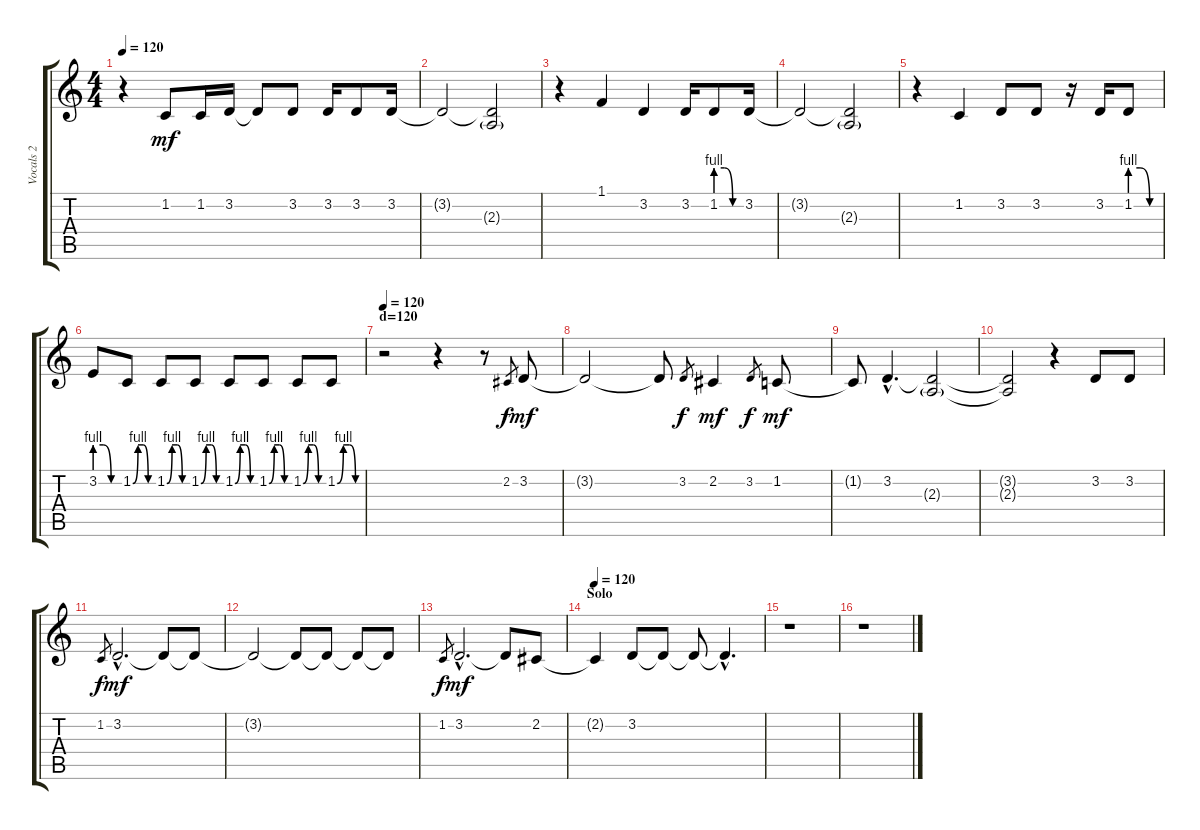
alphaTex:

\track ("Vocals 2" "Vocals 2") {instrument bassoon}
\staff {score tabs}
\tuning (E4 B3 G3 D3 A2 E2) {hide}
\ts (4 4)
\tempo 120
\clef g2
\ks c
r.4{dy mf} 1.2.8 1.2.16 3.2.16 3.2{t}.8 3.2.8 3.2.16 3.2.8 3.2.16 |
3.2{t}.2 (3.2{t} 2.3{g}).2 |
r.4 1.1.4 3.2.4 3.2.16 1.2{be (custom 0 4 20 4 40 0 60 0)}.8 3.2.16 |
3.2{t}.2 (3.2{t} 2.3{g}).2 |
r.4 1.2.4 3.2.8 3.2.8 r.16 3.2.16 1.2{be (custom 0 4 20 4 40 0 60 0)}.8 |
3.2{be (custom 0 4 20 4 40 0 60 0)}.8 1.2{be (custom 0 0 15 4 30 4 45 0 60 0)}.8 1.2{be (custom 0 0 15 4 30 4 45 0 60 0)}.8 1.2{be (custom 0 0 15 4 30 4 45 0 60 0)}.8 1.2{be (custom 0 0 15 4 30 4 45 0 60 0)}.8 1.2{be (custom 0 0 15 4 30 4 45 0 60 0)}.8 1.2{be (custom 0 0 15 4 30 4 45 0 60 0)}.8 1.2{be (custom 0 0 15 4 30 4 45 0 60 0)}.8 |
\section ("" "d=120")
\tempo 120
r.2 r.4 r.8 2.2.8{gr dy f} 3.2.8{dy mf} |
3.2{t}.2 3.2{t}.8 3.2.8{gr dy f} 2.2.4{dy mf} 3.2.8{gr dy f} 1.2.8{dy mf} |
1.2{t}.8 3.2{hac}.4{d} (3.2{t} 2.3{g}).2 |
(3.2{t} 2.3{t}).2 r.4 3.2.8 3.2.8 |
1.2.8{gr dy f} 3.2{hac}.2{d dy mf} 3.2{t}.8 3.2{t}.8 |
3.2{t}.2 3.2{t}.8 3.2{t}.8 3.2{t}.8 3.2{t}.8 |
1.2.8{gr dy f} 3.2{hac}.2{d dy mf} 3.2{t}.8 2.2.8 |
\section ("" "Solo")
\tempo 120
2.2{t}.4 3.2.8 3.2{t}.8 3.2{t}.8 3.2{hac t}.4{d} |
r.1 |
r.1
